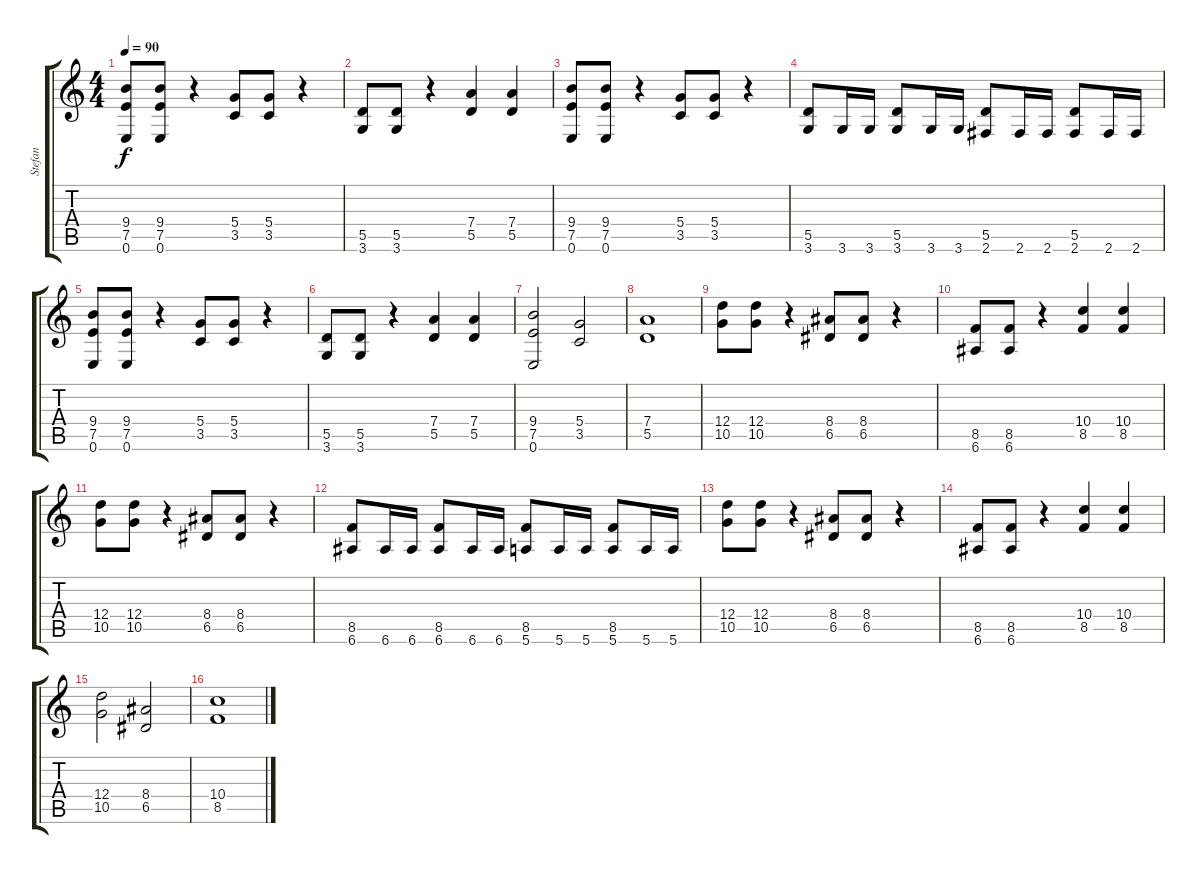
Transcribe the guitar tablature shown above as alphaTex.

\track ("Stefan" "Stefan") {instrument distortionguitar}
\staff {score tabs}
\tuning (E4 B3 G3 D3 A2 E2) {hide}
\ts (4 4)
\tempo 90
\clef g2
\ks c
(9.4 7.5 0.6).8{dy f} (9.4 7.5 0.6).8 r.4 (5.4 3.5).8 (5.4 3.5).8 r.4 |
(5.5 3.6).8 (5.5 3.6).8 r.4 (7.4 5.5).4 (7.4 5.5).4 |
(9.4 7.5 0.6).8 (9.4 7.5 0.6).8 r.4 (5.4 3.5).8 (5.4 3.5).8 r.4 |
(5.5 3.6).8 3.6.16 3.6.16 (5.5 3.6).8 3.6.16 3.6.16 (5.5 2.6).8 2.6.16 2.6.16 (5.5 2.6).8 2.6.16 2.6.16 |
(9.4 7.5 0.6).8 (9.4 7.5 0.6).8 r.4 (5.4 3.5).8 (5.4 3.5).8 r.4 |
(5.5 3.6).8 (5.5 3.6).8 r.4 (7.4 5.5).4 (7.4 5.5).4 |
(9.4 7.5 0.6).2 (5.4 3.5).2 |
(7.4 5.5).1 |
(12.4 10.5).8 (12.4 10.5).8 r.4 (8.4 6.5).8 (8.4 6.5).8 r.4 |
(8.5 6.6).8 (8.5 6.6).8 r.4 (10.4 8.5).4 (10.4 8.5).4 |
(12.4 10.5).8 (12.4 10.5).8 r.4 (8.4 6.5).8 (8.4 6.5).8 r.4 |
(8.5 6.6).8 6.6.16 6.6.16 (8.5 6.6).8 6.6.16 6.6.16 (8.5 5.6).8 5.6.16 5.6.16 (8.5 5.6).8 5.6.16 5.6.16 |
(12.4 10.5).8 (12.4 10.5).8 r.4 (8.4 6.5).8 (8.4 6.5).8 r.4 |
(8.5 6.6).8 (8.5 6.6).8 r.4 (10.4 8.5).4 (10.4 8.5).4 |
(12.4 10.5).2 (8.4 6.5).2 |
(10.4 8.5).1
